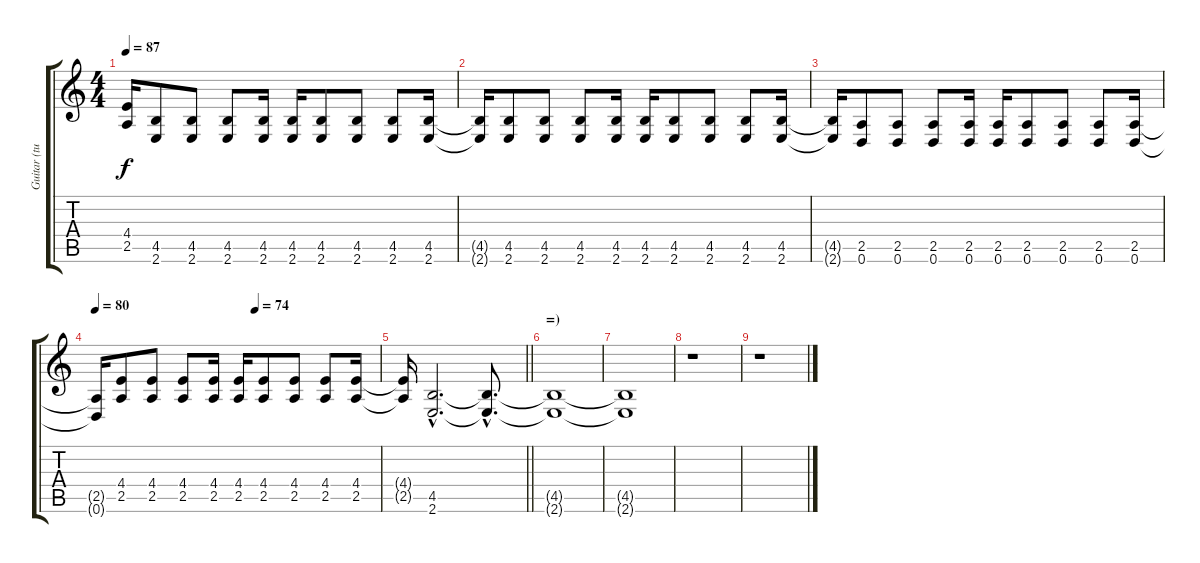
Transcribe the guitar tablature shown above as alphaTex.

\track ("Guitar (tuned D)" "Guitar (tu") {instrument distortionguitar}
\staff {score tabs}
\tuning (D4 A3 F3 C3 G2 D2) {hide}
\ts (4 4)
\tempo 87
\clef g2
\ks c
(4.4{t} 2.5{t}).16{dy f} (4.5 2.6).8 (4.5 2.6).8 (4.5 2.6).8 (4.5 2.6).16 (4.5 2.6).16 (4.5 2.6).8 (4.5 2.6).8 (4.5 2.6).8 (4.5 2.6).16 |
(4.5{t} 2.6{t}).16 (4.5 2.6).8 (4.5 2.6).8 (4.5 2.6).8 (4.5 2.6).16 (4.5 2.6).16 (4.5 2.6).8 (4.5 2.6).8 (4.5 2.6).8 (4.5 2.6).16 |
(4.5{t} 2.6{t}).16 (2.5 0.6).8 (2.5 0.6).8 (2.5 0.6).8 (2.5 0.6).16 (2.5 0.6).16 (2.5 0.6).8 (2.5 0.6).8 (2.5 0.6).8 (2.5 0.6).16 |
\tempo 80
\tempo (74 0.5625)
(2.5{t} 0.6{t}).16 (4.4 2.5).8 (4.4 2.5).8 (4.4 2.5).8 (4.4 2.5).16 (4.4 2.5).16 (4.4 2.5).8 (4.4 2.5).8 (4.4 2.5).8 (4.4 2.5).16 |
\barLineRight lightlight
(4.4{t} 2.5{t}).16 (4.5{hac} 2.6{hac}).2{d} (4.5{hac t} 2.6{hac t}).8{d} |
\section ("" "=)")
(4.5{t} 2.6{t}).1 |
(4.5{t} 2.6{t}).1 |
r.1 |
r.1
